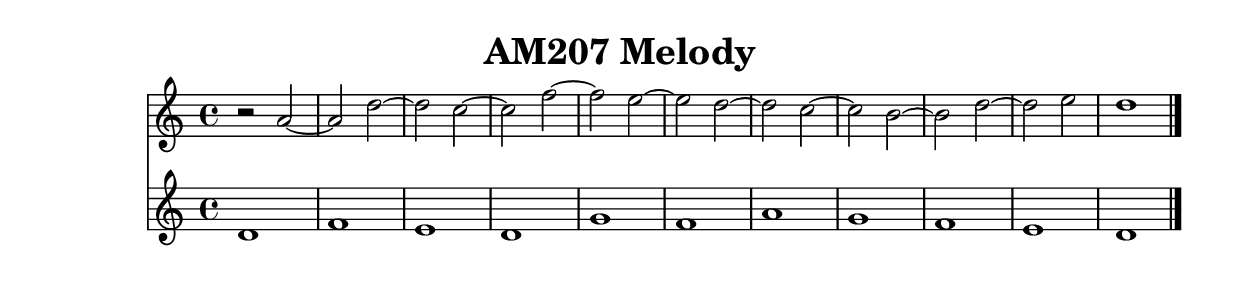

\version "2.12.2"

\header {
    title = "AM207 Melody"
}

result = {
    <<
    \new Staff
    {
        \time 4/4
        \clef treble
        {
            r2 a'~ a' d''~ d'' c''~ c'' f''~ f'' e''~ e'' d''~ d'' c''~ c'' b'~ b' d''~ d'' e'' d'' 1
        }
    }
    \new Staff
    {
        \time 4/4
        \clef treble
        {
            d' 1 f' e' d' g' f' a' g' f' e' d' \bar "|."
        }
    }
    >>
}

\score{
    \result
    \midi {
        \context {
            \Score
            tempoWholesPerMinute = #(ly:make-moment 160 4)
        }
    }
    \layout {}
}
